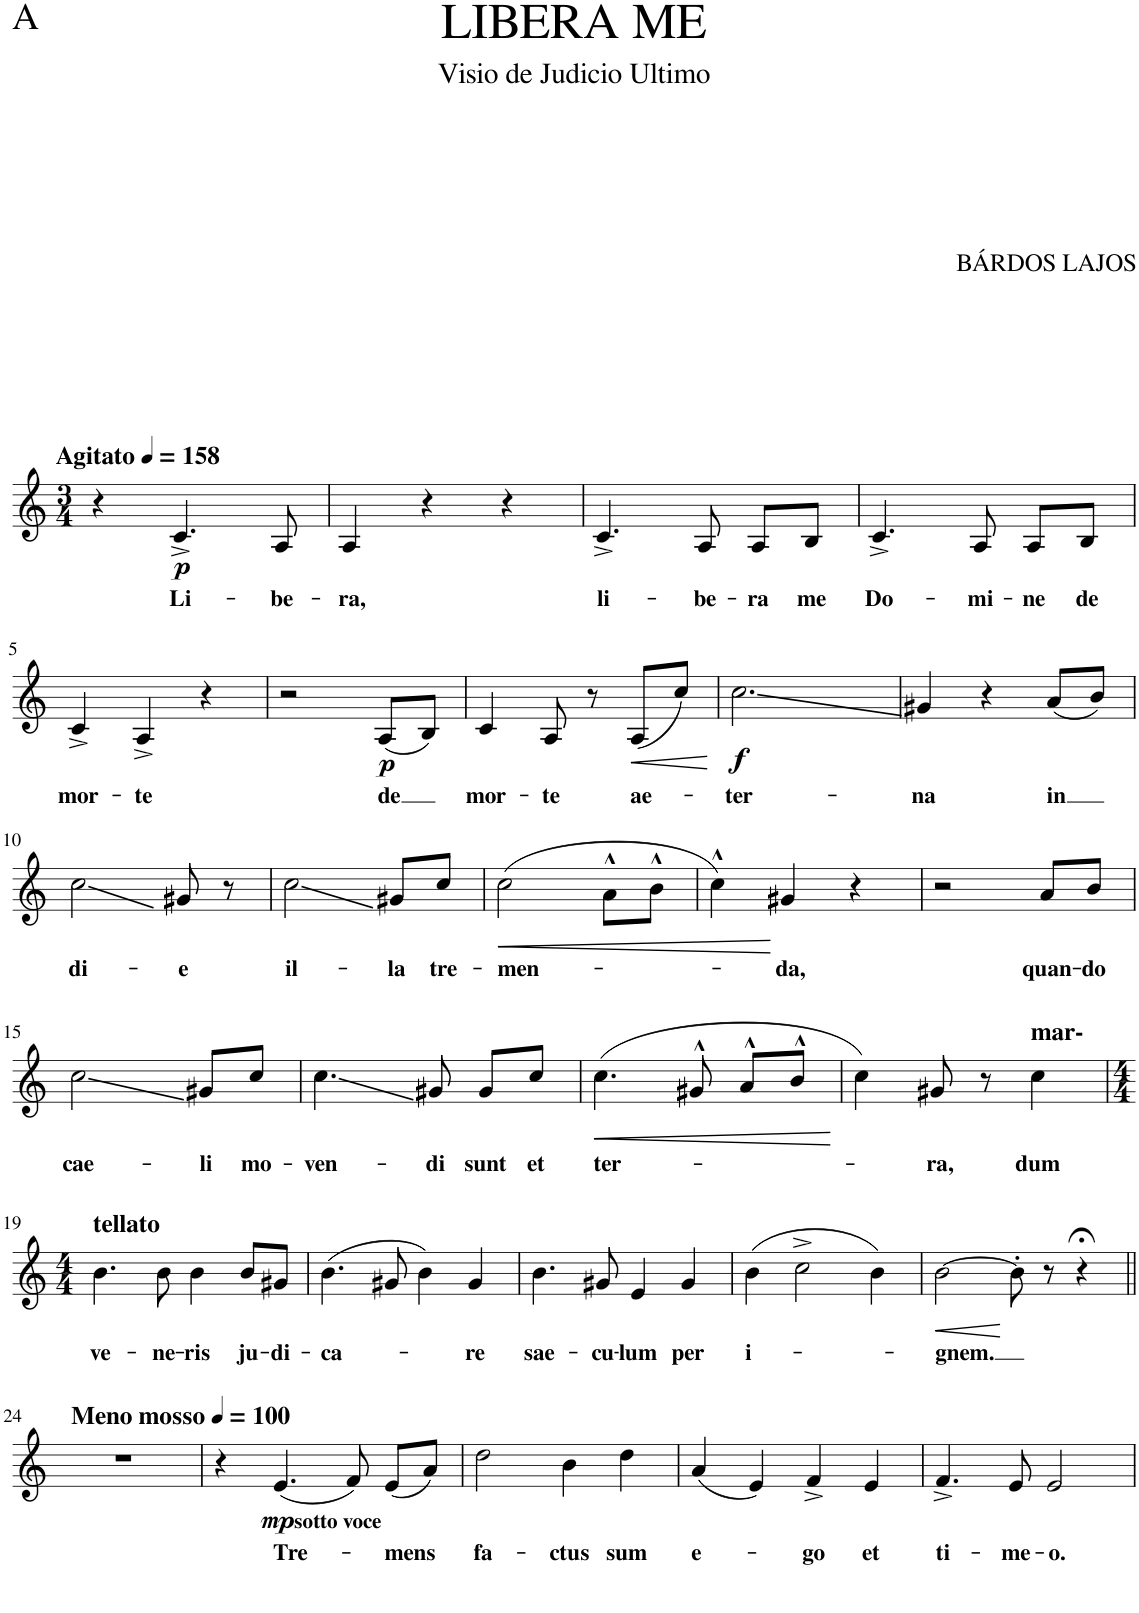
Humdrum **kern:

**kern	**text	**dynam
*part1	*part1	*part1
*staff1	*staff1	*staff1
*I"A	*	*
*I'A	*	*
*clefG2	*	*
*k[]	*	*
*M3/4	*	*
*MM158	*	*
=1	=1	=1
!LO:TX:a:B:t=Agitato	!	!
4r	.	.
!	!LO:LY:b	!LO:DY:b
4.c^/	Li-	p
!	!LO:LY:b	!
8A/	-be-	.
=2	=2	=2
!	!LO:LY:b	!
4A/	-ra,	.
4r	.	.
4r	.	.
=3	=3	=3
!	!LO:LY:b	!
4.c^/	li-	.
!	!LO:LY:b	!
8A/	-be-	.
!	!LO:LY:b	!
8A/L	-ra	.
!	!LO:LY:b	!
8B/J	me	.
=4	=4	=4
!	!LO:LY:b	!
4.c^/	Do-	.
!	!LO:LY:b	!
8A/	-mi-	.
!	!LO:LY:b	!
8A/L	-ne	.
!	!LO:LY:b	!
8B/J	de	.
!!LO:LB:g=z
=5	=5	=5
!	!LO:LY:b	!
4c^/	mor-	.
!	!LO:LY:b	!
4A^/	-te	.
4r	.	.
=6	=6	=6
2r	.	.
!	!LO:LY:b	!LO:DY:b
(8A/L	de	p
8B/J)	.	.
=7	=7	=7
!	!LO:LY:b	!
4c/	mor-	.
!	!LO:LY:b	!
8A/	-te	.
8r	.	.
!	!LO:LY:b	!LO:HP:b
(8A/L	ae-	<
8cc/J)	.	.
.	.	[
=8	=8	=8
!	!LO:LY:b	!LO:DY:b
2.cc\	-ter-	f
=9	=9	=9
!	!LO:LY:b	!
4g#X/	-na	.
4r	.	.
!	!LO:LY:b	!
(8a/L	in	.
8b/J)	.	.
!!LO:LB:g=z
=10	=10	=10
!	!LO:LY:b	!
2cc\	di-	.
!	!LO:LY:b	!
8g#X/	-e	.
8r	.	.
=11	=11	=11
!	!LO:LY:b	!
2cc\	il-	.
!	!LO:LY:b	!
8g#X/L	-la	.
!	!LO:LY:b	!
8cc/J	tre-	.
=12	=12	=12
!	!LO:LY:b	!LO:HP:b
(2cc\	-men-	<
8a^^\L	.	.
8b^^\J	.	.
=13	=13	=13
4cc^^\)	.	.
!	!LO:LY:b	!
4g#X/	-da,	[
4r	.	.
=14	=14	=14
2r	.	.
!	!LO:LY:b	!
8a/L	quan-	.
!	!LO:LY:b	!
8b/J	-do	.
!!LO:LB:g=z
=15	=15	=15
!	!LO:LY:b	!
2cc\	cae-	.
!	!LO:LY:b	!
8g#X/L	-li	.
!	!LO:LY:b	!
8cc/J	mo-	.
=16	=16	=16
!	!LO:LY:b	!
4.cc\	-ven-	.
!	!LO:LY:b	!
8g#X/	-di	.
!	!LO:LY:b	!
8g#/L	sunt	.
!	!LO:LY:b	!
8cc/J	et	.
=17	=17	=17
!	!LO:LY:b	!LO:HP:b
(4.cc\	ter-	<
8g#X^^/	.	.
8a^^/L	.	.
8b^^/J	.	.
.	.	[
=18	=18	=18
4cc\)	.	.
!	!LO:LY:b	!
8g#X/	-ra,	.
8r	.	.
!LO:TX:a:B:t=mar-	!	!
!	!LO:LY:b	!
4cc\	dum	.
!!LO:LB:g=z
=19	=19	=19
*M4/4	*	*
!LO:TX:a:B:t=tellato	!	!
!	!LO:LY:b	!
4.b\	ve-	.
!	!LO:LY:b	!
8b\	-ne-	.
!	!LO:LY:b	!
4b\	-ris	.
!	!LO:LY:b	!
8b/L	ju-	.
!	!LO:LY:b	!
8g#X/J	-di-	.
=20	=20	=20
!	!LO:LY:b	!
(4.b\	-ca-	.
8g#X/	.	.
4b\)	.	.
!	!LO:LY:b	!
4g#/	-re	.
=21	=21	=21
!	!LO:LY:b	!
4.b\	sae-	.
!	!LO:LY:b	!
8g#X/	-cu-	.
!	!LO:LY:b	!
4e/	-lum	.
!	!LO:LY:b	!
4g#/	per	.
=22	=22	=22
!	!LO:LY:b	!
(4b\	i-	.
2cc^\	.	.
4b\)	.	.
=23	=23	=23
!	!LO:LY:b	!LO:HP:b
[2b\	-gnem.	<
8b'\]	.	[
8r	.	.
4r;<	.	.
!!LO:LB:g=z
=24||	=24||	=24||
*MM100	*	*
!LO:TX:a:B:t=Meno mosso	!	!
1r	.	.
=25	=25	=25
4r	.	.
!	!LO:LY:b	!LO:DY:b
!	!	!LO:DY:n=1:b
(4.e/	Tre-	mp other-dynamics
8f/)	.	.
!	!LO:LY:b	!
(8e/L	-mens	.
8a/J)	.	.
=26	=26	=26
!	!LO:LY:b	!
2dd\	fa-	.
!	!LO:LY:b	!
4b\	-ctus	.
!	!LO:LY:b	!
4dd\	sum	.
=27	=27	=27
!	!LO:LY:b	!
(4a/	e-	.
4e/)	.	.
!	!LO:LY:b	!
4f^/	-go	.
!	!LO:LY:b	!
4e/	et	.
=28	=28	=28
!	!LO:LY:b	!
4.f^/	ti-	.
!	!LO:LY:b	!
8e/	-me-	.
!	!LO:LY:b	!
2e/	-o.	.
=	=	=
*-	*-	*-
